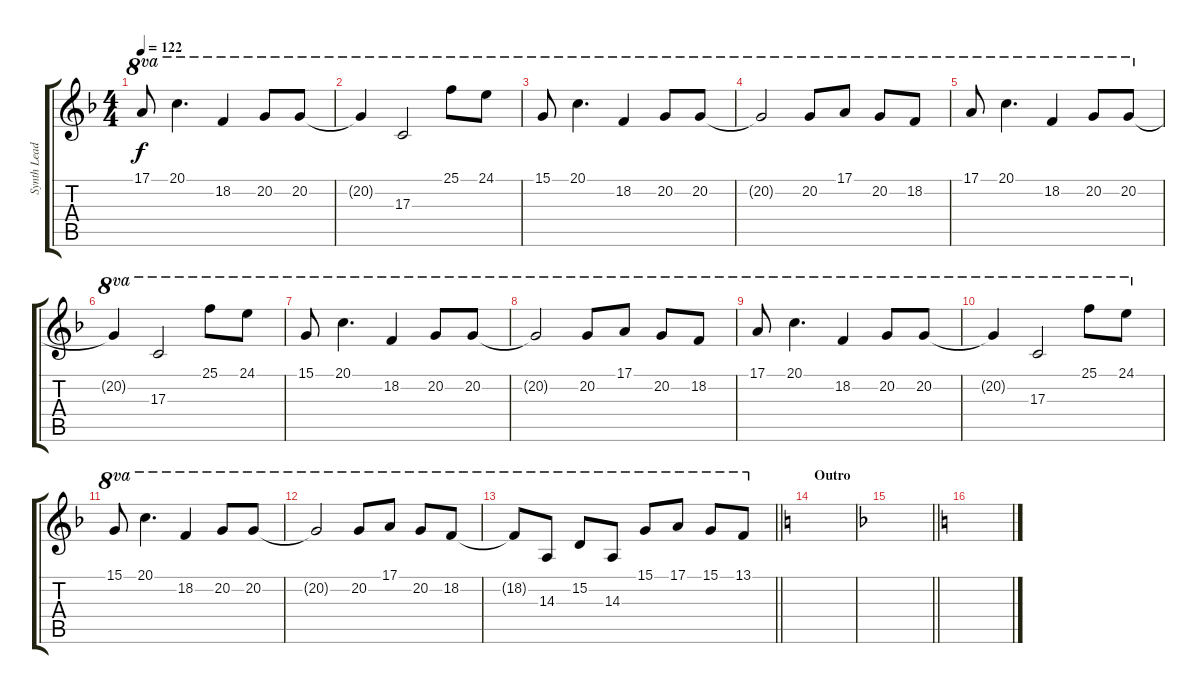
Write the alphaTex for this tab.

\track ("Synth Lead (Gillian Gilbert)" "Synth Lead") {instrument fx4atmosphere}
\staff {score tabs}
\tuning (E4 B3 G3 D3 A2 E2) {hide}
\ts (4 4)
\tempo 122
\clef g2
\ks f
17.1.8{ot 8va dy f} 20.1.4{d ot 8va} 18.2.4{ot 8va} 20.2.8{ot 8va} 20.2.8{ot 8va} |
20.2{t}.4{ot 8va} 17.3.2{ot 8va} 25.1.8{ot 8va} 24.1.8{ot 8va} |
15.1.8{ot 8va} 20.1.4{d ot 8va} 18.2.4{ot 8va} 20.2.8{ot 8va} 20.2.8{ot 8va} |
20.2{t}.2{ot 8va} 20.2.8{ot 8va} 17.1.8{ot 8va} 20.2.8{ot 8va} 18.2.8{ot 8va} |
17.1.8{ot 8va} 20.1.4{d ot 8va} 18.2.4{ot 8va} 20.2.8{ot 8va} 20.2.8{ot 8va} |
20.2{t}.4{ot 8va} 17.3.2{ot 8va} 25.1.8{ot 8va} 24.1.8{ot 8va} |
15.1.8{ot 8va} 20.1.4{d ot 8va} 18.2.4{ot 8va} 20.2.8{ot 8va} 20.2.8{ot 8va} |
20.2{t}.2{ot 8va} 20.2.8{ot 8va} 17.1.8{ot 8va} 20.2.8{ot 8va} 18.2.8{ot 8va} |
17.1.8{ot 8va} 20.1.4{d ot 8va} 18.2.4{ot 8va} 20.2.8{ot 8va} 20.2.8{ot 8va} |
20.2{t}.4{ot 8va} 17.3.2{ot 8va} 25.1.8{ot 8va} 24.1.8{ot 8va} |
15.1.8{ot 8va} 20.1.4{d ot 8va} 18.2.4{ot 8va} 20.2.8{ot 8va} 20.2.8{ot 8va} |
20.2{t}.2{ot 8va} 20.2.8{ot 8va} 17.1.8{ot 8va} 20.2.8{ot 8va} 18.2.8{ot 8va} |
\barLineRight lightlight
18.2{t}.8{ot 8va} 14.3.8{ot 8va} 15.2.8{ot 8va} 14.3.8{ot 8va} 15.1.8{ot 8va} 17.1.8{ot 8va} 15.1.8{ot 8va} 13.1.8{ot 8va} |
\section ("" "Outro")
\ks c
|
\barLineRight lightlight
\ks f
|
\ks c
